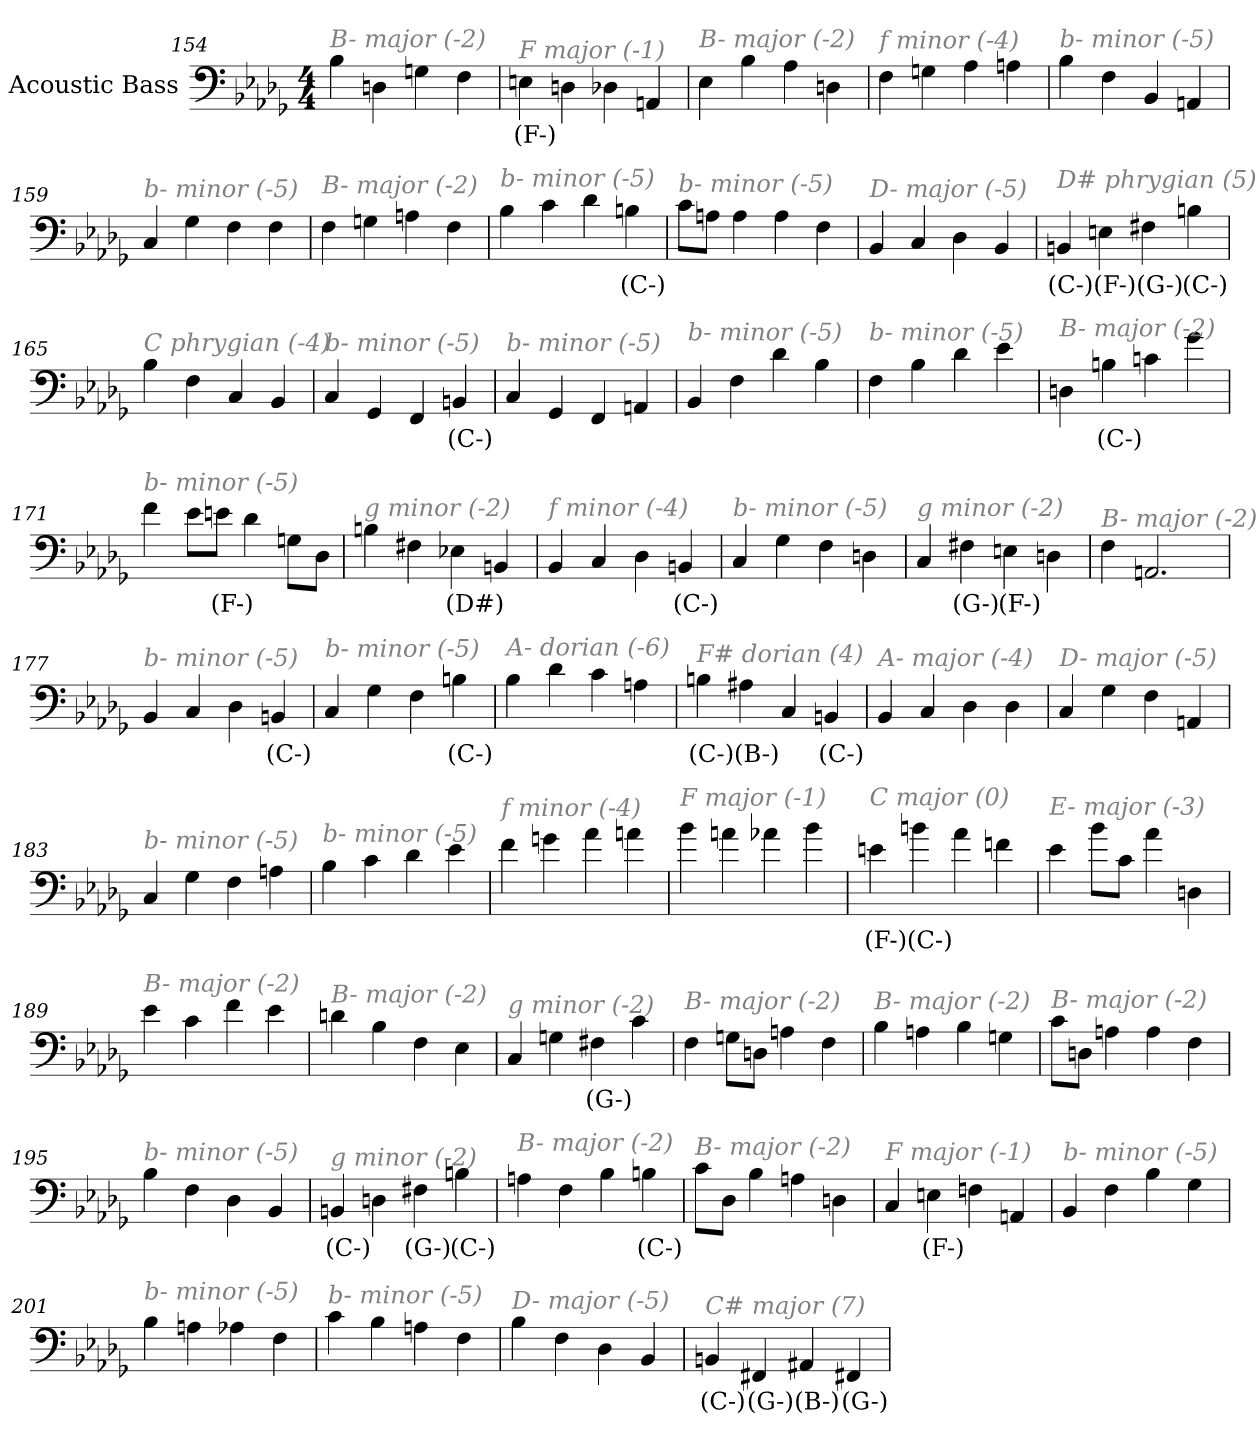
**kern	**text
*part1	*part1
*staff1	*staff1
*I"Acoustic Bass	*
*clefF4	*
*ITrd7c12	*
*k[b-e-a-d-g-]	*
*D-:	*
*M4/4	*
=154	=154
!LO:TX:i:color=#808080:t=B- major (-2)	!
4BB-	.
4DDn	.
4GGn	.
4FF	.
=155	=155
!LO:TX:i:color=#808080:t=F major (-1)	!
4EEni	(F-)
4DDn	.
4DD-X	.
4AAAn	.
=156	=156
!LO:TX:i:color=#808080:t=B- major (-2)	!
4EE-	.
4BB-	.
4AA-	.
4DDn	.
=157	=157
!LO:TX:i:color=#808080:t=f minor (-4)	!
4FF	.
4GGn	.
4AA-	.
4AAn	.
=158	=158
!LO:TX:i:color=#808080:t=b- minor (-5)	!
4BB-	.
4FF	.
4BBB-	.
4AAAn	.
=159	=159
!LO:TX:i:color=#808080:t=b- minor (-5)	!
4CC	.
4GG-	.
4FF	.
4FF	.
=160	=160
!LO:TX:i:color=#808080:t=B- major (-2)	!
4FF	.
4GGn	.
4AAn	.
4FF	.
=161	=161
!LO:TX:i:color=#808080:t=b- minor (-5)	!
4BB-	.
4C	.
4D-	.
4BBni	(C-)
=162	=162
!LO:TX:i:color=#808080:t=b- minor (-5)	!
8CL	.
8AAnJ	.
4AA	.
4AA	.
4FF	.
=163	=163
!LO:TX:i:color=#808080:t=D- major (-5)	!
4BBB-	.
4CC	.
4DD-	.
4BBB-	.
=164	=164
!LO:TX:i:color=#808080:t=D# phrygian (5)	!
4BBBni	(C-)
4EEni	(F-)
4FF#Xi	(G-)
4BBni	(C-)
=165	=165
!LO:TX:i:color=#808080:t=C phrygian (-4)	!
4BB-	.
4FF	.
4CC	.
4BBB-	.
=166	=166
!LO:TX:i:color=#808080:t=b- minor (-5)	!
4CC	.
4GGG-	.
4FFF	.
4BBBni	(C-)
=167	=167
!LO:TX:i:color=#808080:t=b- minor (-5)	!
4CC	.
4GGG-	.
4FFF	.
4AAAn	.
=168	=168
!LO:TX:i:color=#808080:t=b- minor (-5)	!
4BBB-	.
4FF	.
4D-	.
4BB-	.
=169	=169
!LO:TX:i:color=#808080:t=b- minor (-5)	!
4FF	.
4BB-	.
4D-	.
4E-	.
=170	=170
!LO:TX:i:color=#808080:t=B- major (-2)	!
4DDn	.
4BBni	(C-)
4Cn	.
4G-	.
=171	=171
!LO:TX:i:color=#808080:t=b- minor (-5)	!
4F	.
8E-L	.
8EniJ	(F-)
4D-	.
8GGnL	.
8DD-J	.
=172	=172
!LO:TX:i:color=#808080:t=g minor (-2)	!
4BBn	.
4FF#X	.
4EE-Xi	(D#)
4BBBn	.
=173	=173
!LO:TX:i:color=#808080:t=f minor (-4)	!
4BBB-	.
4CC	.
4DD-	.
4BBBni	(C-)
=174	=174
!LO:TX:i:color=#808080:t=b- minor (-5)	!
4CC	.
4GG-	.
4FF	.
4DDn	.
=175	=175
!LO:TX:i:color=#808080:t=g minor (-2)	!
4CC	.
4FF#Xi	(G-)
4EEni	(F-)
4DDn	.
=176	=176
!LO:TX:i:color=#808080:t=B- major (-2)	!
4FF	.
2.AAAn	.
=177	=177
!LO:TX:i:color=#808080:t=b- minor (-5)	!
4BBB-	.
4CC	.
4DD-	.
4BBBni	(C-)
=178	=178
!LO:TX:i:color=#808080:t=b- minor (-5)	!
4CC	.
4GG-	.
4FF	.
4BBni	(C-)
=179	=179
!LO:TX:i:color=#808080:t=A- dorian (-6)	!
4BB-	.
4D-	.
4C	.
4AAn	.
=180	=180
!LO:TX:i:color=#808080:t=F# dorian (4)	!
4BBni	(C-)
4AA#Xi	(B-)
4CC	.
4BBBni	(C-)
=181	=181
!LO:TX:i:color=#808080:t=A- major (-4)	!
4BBB-	.
4CC	.
4DD-	.
4DD-	.
=182	=182
!LO:TX:i:color=#808080:t=D- major (-5)	!
4CC	.
4GG-	.
4FF	.
4AAAn	.
=183	=183
!LO:TX:i:color=#808080:t=b- minor (-5)	!
4CC	.
4GG-	.
4FF	.
4AAn	.
=184	=184
!LO:TX:i:color=#808080:t=b- minor (-5)	!
4BB-	.
4C	.
4D-	.
4E-	.
=185	=185
!LO:TX:i:color=#808080:t=f minor (-4)	!
4F	.
4Gn	.
4A-	.
4An	.
=186	=186
!LO:TX:i:color=#808080:t=F major (-1)	!
4B-	.
4An	.
4A-X	.
4B-	.
=187	=187
!LO:TX:i:color=#808080:t=C major (0)	!
4Eni	(F-)
4Bni	(C-)
4A-	.
4Fn	.
=188	=188
!LO:TX:i:color=#808080:t=E- major (-3)	!
4E-	.
8B-L	.
8CJ	.
4A-	.
4DDn	.
=189	=189
!LO:TX:i:color=#808080:t=B- major (-2)	!
4E-	.
4C	.
4F	.
4E-	.
=190	=190
!LO:TX:i:color=#808080:t=B- major (-2)	!
4Dn	.
4BB-	.
4FF	.
4EE-	.
=191	=191
!LO:TX:i:color=#808080:t=g minor (-2)	!
4CC	.
4GGn	.
4FF#Xi	(G-)
4C	.
=192	=192
!LO:TX:i:color=#808080:t=B- major (-2)	!
4FF	.
8GGnL	.
8DDnJ	.
4AAn	.
4FF	.
=193	=193
!LO:TX:i:color=#808080:t=B- major (-2)	!
4BB-	.
4AAn	.
4BB-	.
4GGn	.
=194	=194
!LO:TX:i:color=#808080:t=B- major (-2)	!
8CL	.
8DDnJ	.
4AAn	.
4AA	.
4FF	.
=195	=195
!LO:TX:i:color=#808080:t=b- minor (-5)	!
4BB-	.
4FF	.
4DD-	.
4BBB-	.
=196	=196
!LO:TX:i:color=#808080:t=g minor (-2)	!
4BBBni	(C-)
4DDn	.
4FF#Xi	(G-)
4BBni	(C-)
=197	=197
!LO:TX:i:color=#808080:t=B- major (-2)	!
4AAn	.
4FF	.
4BB-	.
4BBni	(C-)
=198	=198
!LO:TX:i:color=#808080:t=B- major (-2)	!
8CL	.
8DD-J	.
4BB-	.
4AAn	.
4DDn	.
=199	=199
!LO:TX:i:color=#808080:t=F major (-1)	!
4CC	.
4EEni	(F-)
4FFn	.
4AAAn	.
=200	=200
!LO:TX:i:color=#808080:t=b- minor (-5)	!
4BBB-	.
4FF	.
4BB-	.
4GG-	.
=201	=201
!LO:TX:i:color=#808080:t=b- minor (-5)	!
4BB-	.
4AAn	.
4AA-X	.
4FF	.
=202	=202
!LO:TX:i:color=#808080:t=b- minor (-5)	!
4C	.
4BB-	.
4AAn	.
4FF	.
=203	=203
!LO:TX:i:color=#808080:t=D- major (-5)	!
4BB-	.
4FF	.
4DD-	.
4BBB-	.
=204	=204
!LO:TX:i:color=#808080:t=C# major (7)	!
4BBBni	(C-)
4FFF#Xi	(G-)
4AAA#Xi	(B-)
4FFF#Xi	(G-)
=	=
*-	*-
